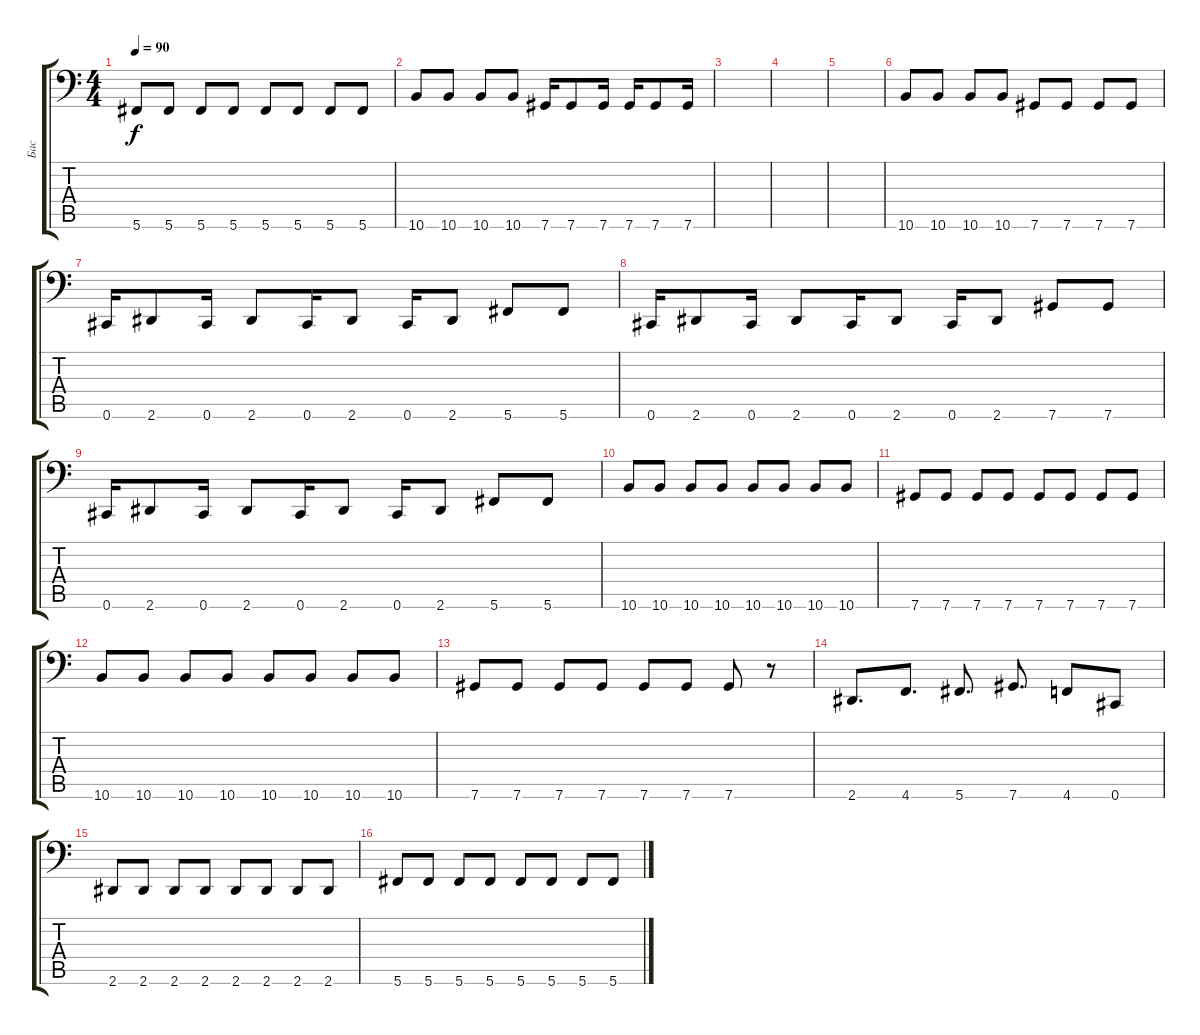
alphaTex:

\track ("Бас" "Бас") {instrument electricbasspick}
\staff {score tabs}
\tuning (Eb3 Bb2 Gb2 Db2 Ab1 Db1) {hide}
\ts (4 4)
\tempo 90
\clef f4
\ks c
5.6.8{dy f} 5.6.8 5.6.8 5.6.8 5.6.8 5.6.8 5.6.8 5.6.8 |
10.6.8 10.6.8 10.6.8 10.6.8 7.6.16 7.6.8 7.6.16 7.6.16 7.6.8 7.6.16 |
|
|
|
10.6.8 10.6.8 10.6.8 10.6.8 7.6.8 7.6.8 7.6.8 7.6.8 |
0.6.16 2.6.8 0.6.16 2.6.8 0.6.16 2.6.8 0.6.16 2.6.8 5.6.8 5.6.8 |
0.6.16 2.6.8 0.6.16 2.6.8 0.6.16 2.6.8 0.6.16 2.6.8 7.6.8 7.6.8 |
0.6.16 2.6.8 0.6.16 2.6.8 0.6.16 2.6.8 0.6.16 2.6.8 5.6.8 5.6.8 |
10.6.8 10.6.8 10.6.8 10.6.8 10.6.8 10.6.8 10.6.8 10.6.8 |
7.6.8 7.6.8 7.6.8 7.6.8 7.6.8 7.6.8 7.6.8 7.6.8 |
10.6.8 10.6.8 10.6.8 10.6.8 10.6.8 10.6.8 10.6.8 10.6.8 |
7.6.8 7.6.8 7.6.8 7.6.8 7.6.8 7.6.8 7.6.8 r.8 |
2.6.8{d} 4.6.8{d} 5.6.8{d} 7.6.8{d} 4.6.8 0.6.8 |
2.6.8 2.6.8 2.6.8 2.6.8 2.6.8 2.6.8 2.6.8 2.6.8 |
5.6.8 5.6.8 5.6.8 5.6.8 5.6.8 5.6.8 5.6.8 5.6.8
